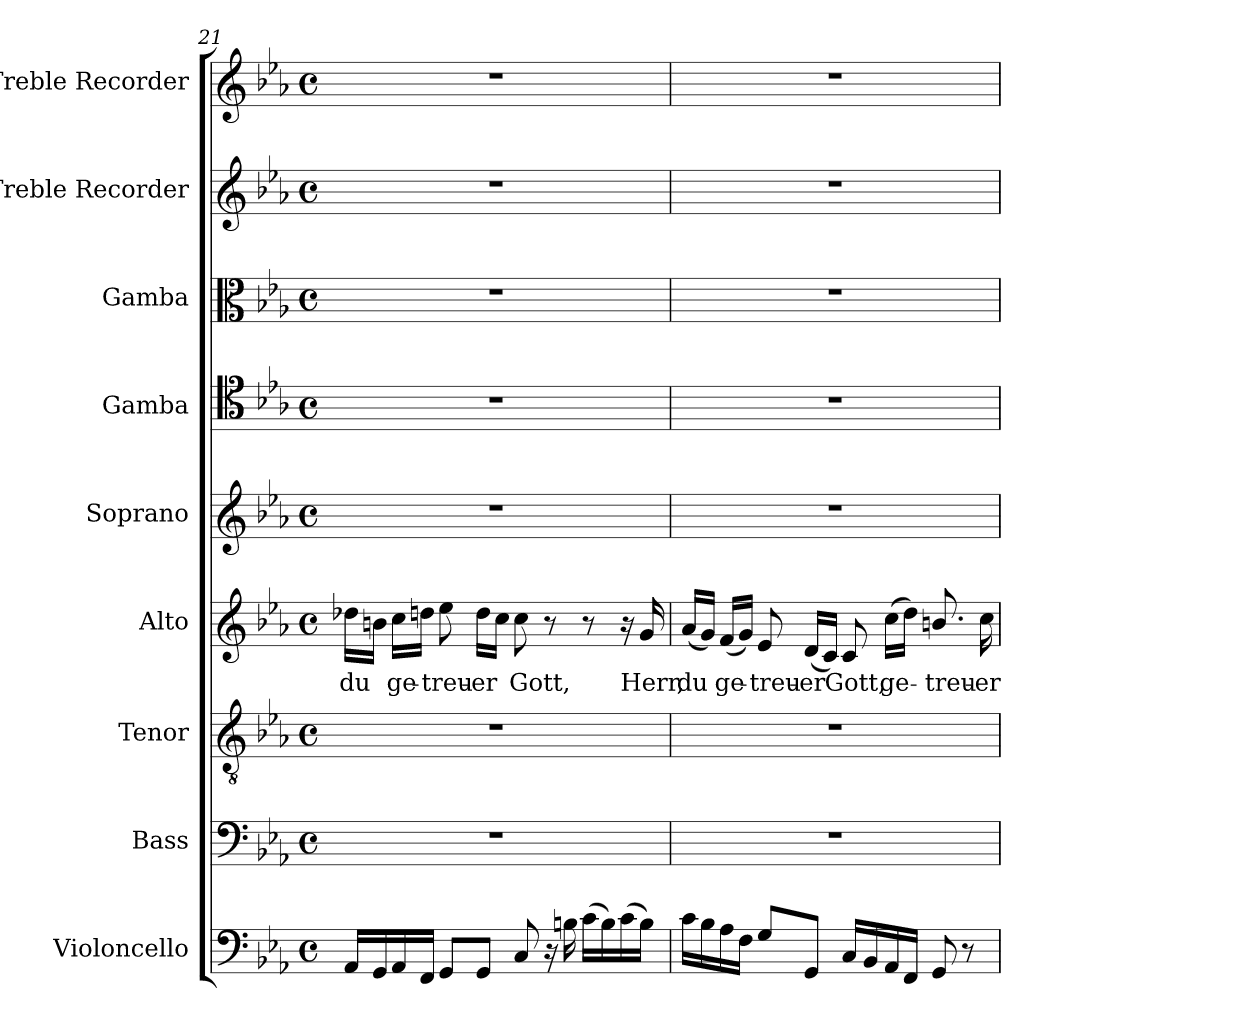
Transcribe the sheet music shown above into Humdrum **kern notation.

**kern	**kern	**kern	**kern	**text	**kern	**kern	**kern	**kern	**kern
*part9	*part8	*part7	*part6	*part6	*part5	*part4	*part3	*part2	*part1
*staff9	*staff8	*staff7	*staff6	*staff6	*staff5	*staff4	*staff3	*staff2	*staff1
*I"Violoncello	*I"Bass	*I"Tenor	*I"Alto	*	*I"Soprano	*I"Gamba	*I"Gamba	*I"Treble Recorder	*I"Treble Recorder
*	*	*I'T.	*	*	*I'S.	*	*	*I'Tr. Rec.	*I'Tr. Rec.
*clefF4	*clefF4	*clefGv2	*clefG2	*	*clefG2	*clefC4	*clefC3	*clefG2	*clefG2
*	*	*ITrd7c12	*	*	*	*	*	*	*
*k[b-e-a-]	*k[b-e-a-]	*k[b-e-a-]	*k[b-e-a-]	*	*k[b-e-a-]	*k[b-e-a-]	*k[b-e-a-]	*k[b-e-a-]	*k[b-e-a-]
*E-:	*E-:	*E-:	*E-:	*	*E-:	*E-:	*E-:	*E-:	*E-:
*M4/4	*M4/4	*M4/4	*M4/4	*	*M4/4	*M4/4	*M4/4	*M4/4	*M4/4
*met(c)	*met(c)	*met(c)	*met(c)	*	*met(c)	*met(c)	*met(c)	*met(c)	*met(c)
=21	=21	=21	=21	=21	=21	=21	=21	=21	=21
!	!	!	!	!LO:LY:b:color=#000000	!	!	!	!	!
16AA-i/LL	1r	1r	16dd-Xi\LL	du	1r	1r	1r	1r	1r
16GGi/	.	.	16bni\JJ	.	.	.	.	.	.
!	!	!	!	!LO:LY:b:color=#000000	!	!	!	!	!
16AA-i/	.	.	16cci\LL	ge-	.	.	.	.	.
16FFi/JJ	.	.	16ddni\JJ	.	.	.	.	.	.
!	!	!	!	!LO:LY:b:color=#000000	!	!	!	!	!
8GGi/L	.	.	8ee-i\	-treu-	.	.	.	.	.
!	!	!	!	!LO:LY:b:color=#000000	!	!	!	!	!
8GGi/J	.	.	16ddi\LL	-er	.	.	.	.	.
.	.	.	16cci\JJ	.	.	.	.	.	.
!	!	!	!	!LO:LY:b:color=#000000	!	!	!	!	!
8Ci/	.	.	8cci\	Gott,	.	.	.	.	.
16r	.	.	8r	.	.	.	.	.	.
16Bni\	.	.	.	.	.	.	.	.	.
(16ci\LL	.	.	8r	.	.	.	.	.	.
16Bi\)	.	.	.	.	.	.	.	.	.
(16ci\	.	.	16r	.	.	.	.	.	.
!	!	!	!	!LO:LY:b:color=#000000	!	!	!	!	!
16Bi\JJ)	.	.	16gi/	Herr,	.	.	.	.	.
!!LO:PB:g=z
=22	=22	=22	=22	=22	=22	=22	=22	=22	=22
!	!	!	!	!LO:LY:b:color=#000000	!	!	!	!	!
16ci\LL	1r	1r	(16a-i/LL	du	1r	1r	1r	1r	1r
16B-i\	.	.	16gi/JJ)	.	.	.	.	.	.
!	!	!	!	!LO:LY:b:color=#000000	!	!	!	!	!
16A-i\	.	.	(16fi/LL	ge-	.	.	.	.	.
16Fi\JJ	.	.	16gi/JJ)	.	.	.	.	.	.
!	!	!	!	!LO:LY:b:color=#000000	!	!	!	!	!
8Gi/L	.	.	8e-i/	-treu-	.	.	.	.	.
!	!	!	!	!LO:LY:b:color=#000000	!	!	!	!	!
8GGi/J	.	.	(16di/LL	-er	.	.	.	.	.
.	.	.	16ci/JJ)	.	.	.	.	.	.
!	!	!	!	!LO:LY:b:color=#000000	!	!	!	!	!
16Ci/LL	.	.	8ci/	Gott,	.	.	.	.	.
16BB-i/	.	.	.	.	.	.	.	.	.
!	!	!	!	!LO:LY:b:color=#000000	!	!	!	!	!
16AA-i/	.	.	(16cci\LL	ge-	.	.	.	.	.
16FFi/JJ	.	.	16ddi\JJ)	.	.	.	.	.	.
!	!	!	!	!LO:LY:b:color=#000000	!	!	!	!	!
8GGi/	.	.	8.bni/	-treu-	.	.	.	.	.
8r	.	.	.	.	.	.	.	.	.
!	!	!	!	!LO:LY:b:color=#000000	!	!	!	!	!
.	.	.	16cci\	-er	.	.	.	.	.
=	=	=	=	=	=	=	=	=	=
*-	*-	*-	*-	*-	*-	*-	*-	*-	*-
